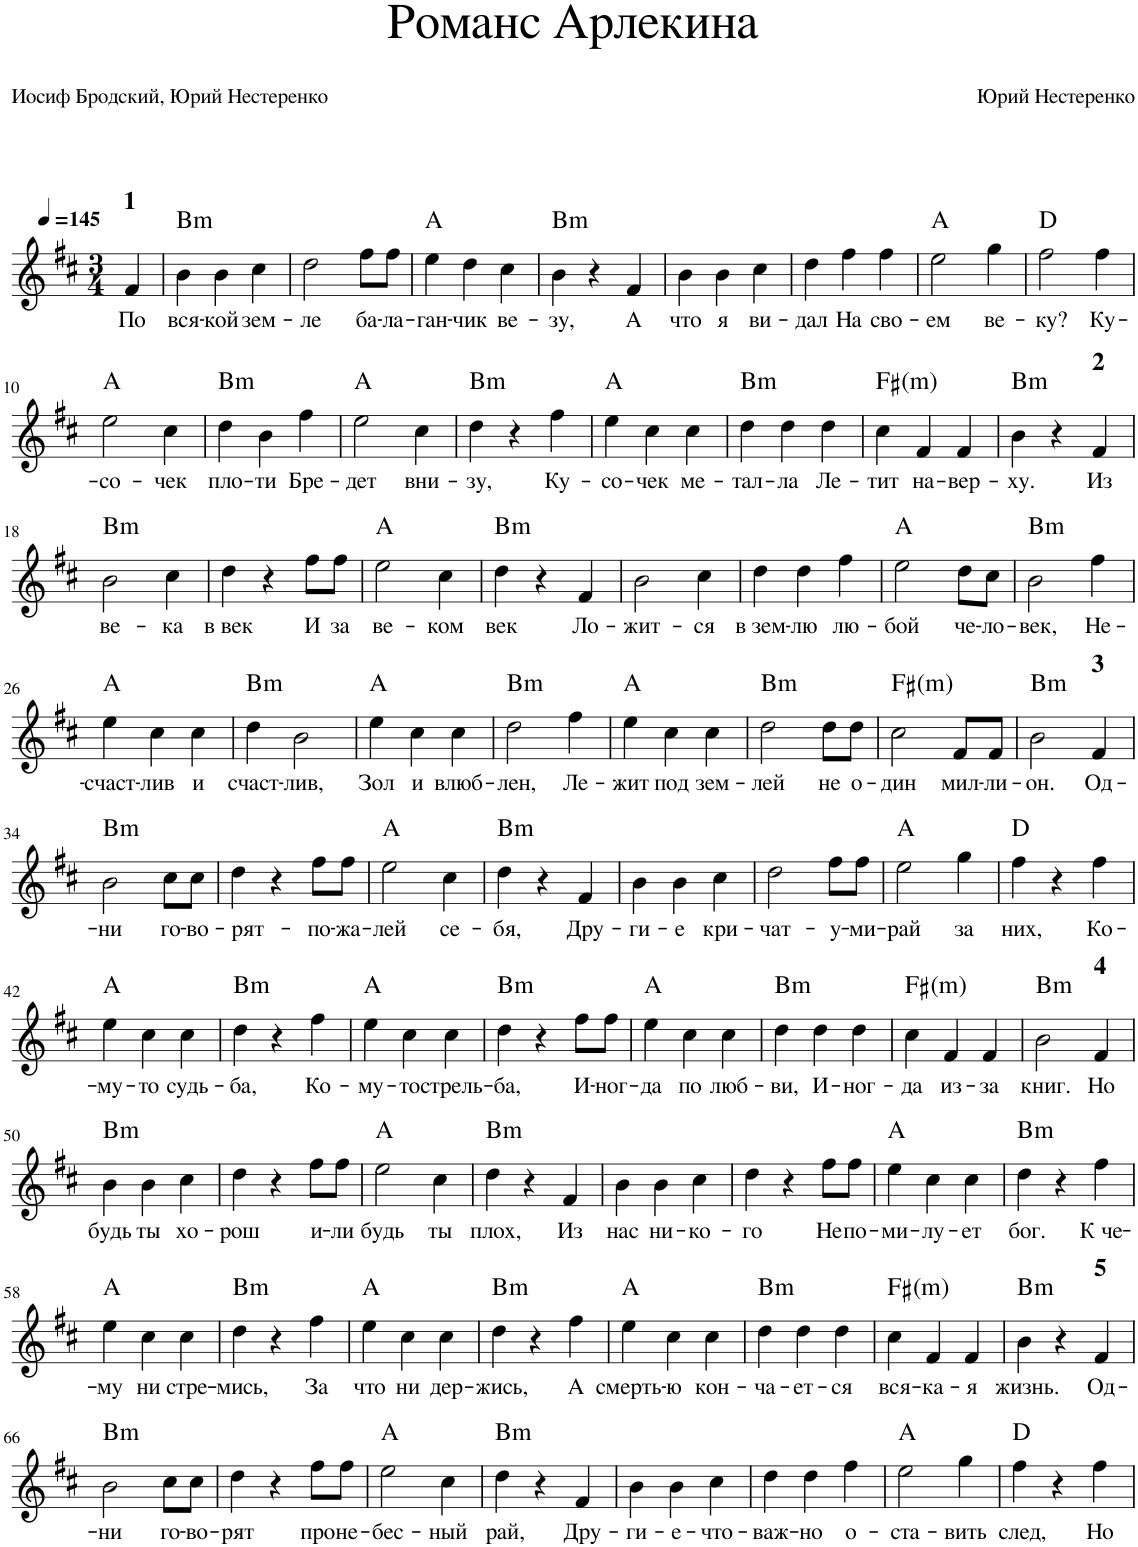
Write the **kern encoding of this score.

**kern	**text	**harte
*part1	*part1	*part1
*staff1	*staff1	*
*I"Piano	*	*
*I'Pno.	*	*
*clefG2	*	*
*k[f#c#]	*	*
*M3/4	*	*
*MM145	*	*
=1	=1	=1
!LO:TX:a:B:t=1	!	!
!	!LO:LY:b	!
4f#/	По	.
=2	=2	=2
!	!LO:LY:b	!LO:H:kt=m
4b\	вся-	B:min
!	!LO:LY:b	!
4b\	-кой	.
!	!LO:LY:b	!
4cc#\	зем-	.
=3	=3	=3
!	!LO:LY:b	!
2dd\	-ле	.
!	!LO:LY:b	!
8ff#\L	ба-	.
!	!LO:LY:b	!
8ff#\J	-ла-	.
=4	=4	=4
!	!LO:LY:b	!
4ee\	-ган-	A:maj
!	!LO:LY:b	!
4dd\	-чик	.
!	!LO:LY:b	!
4cc#\	ве-	.
=5	=5	=5
!	!LO:LY:b	!LO:H:kt=m
4b\	-зу,	B:min
4r	.	.
!	!LO:LY:b	!
4f#/	А	.
=6	=6	=6
!	!LO:LY:b	!
4b\	что	.
!	!LO:LY:b	!
4b\	я	.
!	!LO:LY:b	!
4cc#\	ви-	.
=7	=7	=7
!	!LO:LY:b	!
4dd\	-дал	.
!	!LO:LY:b	!
4ff#\	На	.
!	!LO:LY:b	!
4ff#\	сво-	.
=8	=8	=8
!	!LO:LY:b	!
2ee\	-ем	A:maj
!	!LO:LY:b	!
4gg\	ве-	.
=9	=9	=9
!	!LO:LY:b	!
2ff#\	-ку?	D:maj
!	!LO:LY:b	!
4ff#\	Ку-	.
!!LO:LB:g=z
=10	=10	=10
!	!LO:LY:b	!
2ee\	-со-	A:maj
!	!LO:LY:b	!
4cc#\	-чек	.
=11	=11	=11
!	!LO:LY:b	!LO:H:kt=m
4dd\	пло-	B:min
!	!LO:LY:b	!
4b\	-ти	.
!	!LO:LY:b	!
4ff#\	Бре-	.
=12	=12	=12
!	!LO:LY:b	!
2ee\	-дет	A:maj
!	!LO:LY:b	!
4cc#\	вни-	.
=13	=13	=13
!	!LO:LY:b	!LO:H:kt=m
4dd\	-зу,	B:min
4r	.	.
!	!LO:LY:b	!
4ff#\	Ку-	.
=14	=14	=14
!	!LO:LY:b	!
4ee\	-со-	A:maj
!	!LO:LY:b	!
4cc#\	-чек	.
!	!LO:LY:b	!
4cc#\	ме-	.
=15	=15	=15
!	!LO:LY:b	!LO:H:kt=m
4dd\	-тал-	B:min
!	!LO:LY:b	!
4dd\	-ла	.
!	!LO:LY:b	!
4dd\	Ле-	.
=16	=16	=16
!	!LO:LY:b	!
4cc#\	-тит	F#:maj
!	!LO:LY:b	!
4f#/	на-	.
!	!LO:LY:b	!
4f#/	-вер-	.
=17	=17	=17
!	!LO:LY:b	!LO:H:kt=m
4b\	-ху.	B:min
4r	.	.
!LO:TX:a:B:t=2	!	!
!	!LO:LY:b	!
4f#/	Из	.
!!LO:LB:g=z
=18	=18	=18
!	!LO:LY:b	!LO:H:kt=m
2b\	ве-	B:min
!	!LO:LY:b	!
4cc#\	-ка	.
=19	=19	=19
!	!LO:LY:b	!
4dd\	в век	.
4r	.	.
!	!LO:LY:b	!
8ff#\L	И	.
!	!LO:LY:b	!
8ff#\J	за	.
=20	=20	=20
!	!LO:LY:b	!
2ee\	ве-	A:maj
!	!LO:LY:b	!
4cc#\	-ком	.
=21	=21	=21
!	!LO:LY:b	!LO:H:kt=m
4dd\	век	B:min
4r	.	.
!	!LO:LY:b	!
4f#/	Ло-	.
=22	=22	=22
!	!LO:LY:b	!
2b\	-жит-	.
!	!LO:LY:b	!
4cc#\	-ся	.
=23	=23	=23
!	!LO:LY:b	!
4dd\	в зем-	.
!	!LO:LY:b	!
4dd\	-лю	.
!	!LO:LY:b	!
4ff#\	лю-	.
=24	=24	=24
!	!LO:LY:b	!
2ee\	-бой	A:maj
!	!LO:LY:b	!
8dd\L	че-	.
!	!LO:LY:b	!
8cc#\J	-ло-	.
=25	=25	=25
!	!LO:LY:b	!LO:H:kt=m
2b\	-век,	B:min
!	!LO:LY:b	!
4ff#\	Не-	.
!!LO:LB:g=z
=26	=26	=26
!	!LO:LY:b	!
4ee\	-счаст-	A:maj
!	!LO:LY:b	!
4cc#\	-лив	.
!	!LO:LY:b	!
4cc#\	и	.
=27	=27	=27
!	!LO:LY:b	!LO:H:kt=m
4dd\	счаст-	B:min
!	!LO:LY:b	!
2b\	-лив,	.
=28	=28	=28
!	!LO:LY:b	!
4ee\	Зол	A:maj
!	!LO:LY:b	!
4cc#\	и	.
!	!LO:LY:b	!
4cc#\	влюб-	.
=29	=29	=29
!	!LO:LY:b	!LO:H:kt=m
2dd\	-лен,	B:min
!	!LO:LY:b	!
4ff#\	Ле-	.
=30	=30	=30
!	!LO:LY:b	!
4ee\	-жит	A:maj
!	!LO:LY:b	!
4cc#\	под	.
!	!LO:LY:b	!
4cc#\	зем-	.
=31	=31	=31
!	!LO:LY:b	!LO:H:kt=m
2dd\	-лей	B:min
!	!LO:LY:b	!
8dd\L	не	.
!	!LO:LY:b	!
8dd\J	о-	.
=32	=32	=32
!	!LO:LY:b	!
2cc#\	-дин	F#:maj
!	!LO:LY:b	!
8f#/L	мил-	.
!	!LO:LY:b	!
8f#/J	-ли-	.
=33	=33	=33
!	!LO:LY:b	!LO:H:kt=m
2b\	-он.	B:min
!LO:TX:a:B:t=3	!	!
!	!LO:LY:b	!
4f#/	Од-	.
!!LO:LB:g=z
=34	=34	=34
!	!LO:LY:b	!LO:H:kt=m
2b\	-ни	B:min
!	!LO:LY:b	!
8cc#\L	го-	.
!	!LO:LY:b	!
8cc#\J	-во-	.
=35	=35	=35
!	!LO:LY:b	!
4dd\	-рят-	.
4r	.	.
!	!LO:LY:b	!
8ff#\L	-по-	.
!	!LO:LY:b	!
8ff#\J	-жа-	.
=36	=36	=36
!	!LO:LY:b	!
2ee\	-лей	A:maj
!	!LO:LY:b	!
4cc#\	се-	.
=37	=37	=37
!	!LO:LY:b	!LO:H:kt=m
4dd\	-бя,	B:min
4r	.	.
!	!LO:LY:b	!
4f#/	Дру-	.
=38	=38	=38
!	!LO:LY:b	!
4b\	-ги-	.
!	!LO:LY:b	!
4b\	-е	.
!	!LO:LY:b	!
4cc#\	кри-	.
=39	=39	=39
!	!LO:LY:b	!
2dd\	-чат-	.
!	!LO:LY:b	!
8ff#\L	-у-	.
!	!LO:LY:b	!
8ff#\J	-ми-	.
=40	=40	=40
!	!LO:LY:b	!
2ee\	-рай	A:maj
!	!LO:LY:b	!
4gg\	за	.
=41	=41	=41
!	!LO:LY:b	!
4ff#\	них,	D:maj
4r	.	.
!	!LO:LY:b	!
4ff#\	Ко-	.
!!LO:LB:g=z
=42	=42	=42
!	!LO:LY:b	!
4ee\	-му-	A:maj
!	!LO:LY:b	!
4cc#\	-то	.
!	!LO:LY:b	!
4cc#\	судь-	.
=43	=43	=43
!	!LO:LY:b	!LO:H:kt=m
4dd\	-ба,	B:min
4r	.	.
!	!LO:LY:b	!
4ff#\	Ко-	.
=44	=44	=44
!	!LO:LY:b	!
4ee\	-му-	A:maj
!	!LO:LY:b	!
4cc#\	-то	.
!	!LO:LY:b	!
4cc#\	стрель-	.
=45	=45	=45
!	!LO:LY:b	!LO:H:kt=m
4dd\	-ба,	B:min
4r	.	.
!	!LO:LY:b	!
8ff#\L	И-	.
!	!LO:LY:b	!
8ff#\J	-ног-	.
=46	=46	=46
!	!LO:LY:b	!
4ee\	-да	A:maj
!	!LO:LY:b	!
4cc#\	по	.
!	!LO:LY:b	!
4cc#\	люб-	.
=47	=47	=47
!	!LO:LY:b	!LO:H:kt=m
4dd\	-ви,	B:min
!	!LO:LY:b	!
4dd\	И-	.
!	!LO:LY:b	!
4dd\	-ног-	.
=48	=48	=48
!	!LO:LY:b	!
4cc#\	-да	F#:maj
!	!LO:LY:b	!
4f#/	из-	.
!	!LO:LY:b	!
4f#/	-за	.
=49	=49	=49
!	!LO:LY:b	!LO:H:kt=m
2b\	книг.	B:min
!LO:TX:a:B:t=4	!	!
!	!LO:LY:b	!
4f#/	Но	.
!!LO:LB:g=z
=50	=50	=50
!	!LO:LY:b	!LO:H:kt=m
4b\	будь	B:min
!	!LO:LY:b	!
4b\	ты	.
!	!LO:LY:b	!
4cc#\	хо-	.
=51	=51	=51
!	!LO:LY:b	!
4dd\	-рош	.
4r	.	.
!	!LO:LY:b	!
8ff#\L	и-	.
!	!LO:LY:b	!
8ff#\J	-ли	.
=52	=52	=52
!	!LO:LY:b	!
2ee\	будь	A:maj
!	!LO:LY:b	!
4cc#\	ты	.
=53	=53	=53
!	!LO:LY:b	!LO:H:kt=m
4dd\	плох,	B:min
4r	.	.
!	!LO:LY:b	!
4f#/	Из	.
=54	=54	=54
!	!LO:LY:b	!
4b\	нас	.
!	!LO:LY:b	!
4b\	ни-	.
!	!LO:LY:b	!
4cc#\	-ко-	.
=55	=55	=55
!	!LO:LY:b	!
4dd\	-го	.
4r	.	.
!	!LO:LY:b	!
8ff#\L	Не	.
!	!LO:LY:b	!
8ff#\J	по-	.
=56	=56	=56
!	!LO:LY:b	!
4ee\	-ми-	A:maj
!	!LO:LY:b	!
4cc#\	-лу-	.
!	!LO:LY:b	!
4cc#\	-ет	.
=57	=57	=57
!	!LO:LY:b	!LO:H:kt=m
4dd\	бог.	B:min
4r	.	.
!	!LO:LY:b	!
4ff#\	К че-	.
!!LO:LB:g=z
=58	=58	=58
!	!LO:LY:b	!
4ee\	-му	A:maj
!	!LO:LY:b	!
4cc#\	ни	.
!	!LO:LY:b	!
4cc#\	стре-	.
=59	=59	=59
!	!LO:LY:b	!LO:H:kt=m
4dd\	-мись,	B:min
4r	.	.
!	!LO:LY:b	!
4ff#\	За	.
=60	=60	=60
!	!LO:LY:b	!
4ee\	что	A:maj
!	!LO:LY:b	!
4cc#\	ни	.
!	!LO:LY:b	!
4cc#\	дер-	.
=61	=61	=61
!	!LO:LY:b	!LO:H:kt=m
4dd\	-жись,	B:min
4r	.	.
!	!LO:LY:b	!
4ff#\	А	.
=62	=62	=62
!	!LO:LY:b	!
4ee\	смерть-	A:maj
!	!LO:LY:b	!
4cc#\	-ю	.
!	!LO:LY:b	!
4cc#\	кон-	.
=63	=63	=63
!	!LO:LY:b	!LO:H:kt=m
4dd\	-ча-	B:min
!	!LO:LY:b	!
4dd\	-ет-	.
!	!LO:LY:b	!
4dd\	-ся	.
=64	=64	=64
!	!LO:LY:b	!
4cc#\	вся-	F#:maj
!	!LO:LY:b	!
4f#/	-ка-	.
!	!LO:LY:b	!
4f#/	-я	.
=65	=65	=65
!	!LO:LY:b	!LO:H:kt=m
4b\	жизнь.	B:min
4r	.	.
!LO:TX:a:B:t=5	!	!
!	!LO:LY:b	!
4f#/	Од-	.
!!LO:LB:g=z
=66	=66	=66
!	!LO:LY:b	!LO:H:kt=m
2b\	-ни	B:min
!	!LO:LY:b	!
8cc#\L	го-	.
!	!LO:LY:b	!
8cc#\J	-во-	.
=67	=67	=67
!	!LO:LY:b	!
4dd\	-рят	.
4r	.	.
!	!LO:LY:b	!
8ff#\L	про	.
!	!LO:LY:b	!
8ff#\J	не-	.
=68	=68	=68
!	!LO:LY:b	!
2ee\	-бес-	A:maj
!	!LO:LY:b	!
4cc#\	-ный	.
=69	=69	=69
!	!LO:LY:b	!LO:H:kt=m
4dd\	рай,	B:min
4r	.	.
!	!LO:LY:b	!
4f#/	Дру-	.
=70	=70	=70
!	!LO:LY:b	!
4b\	-ги-	.
!	!LO:LY:b	!
4b\	-е-	.
!	!LO:LY:b	!
4cc#\	-что-	.
=71	=71	=71
!	!LO:LY:b	!
4dd\	-важ-	.
!	!LO:LY:b	!
4dd\	-но	.
!	!LO:LY:b	!
4ff#\	о-	.
=72	=72	=72
!	!LO:LY:b	!
2ee\	-ста-	A:maj
!	!LO:LY:b	!
4gg\	-вить	.
=73	=73	=73
!	!LO:LY:b	!
4ff#\	след,	D:maj
4r	.	.
!	!LO:LY:b	!
4ff#\	Но	.
=	=	=
*-	*-	*-
